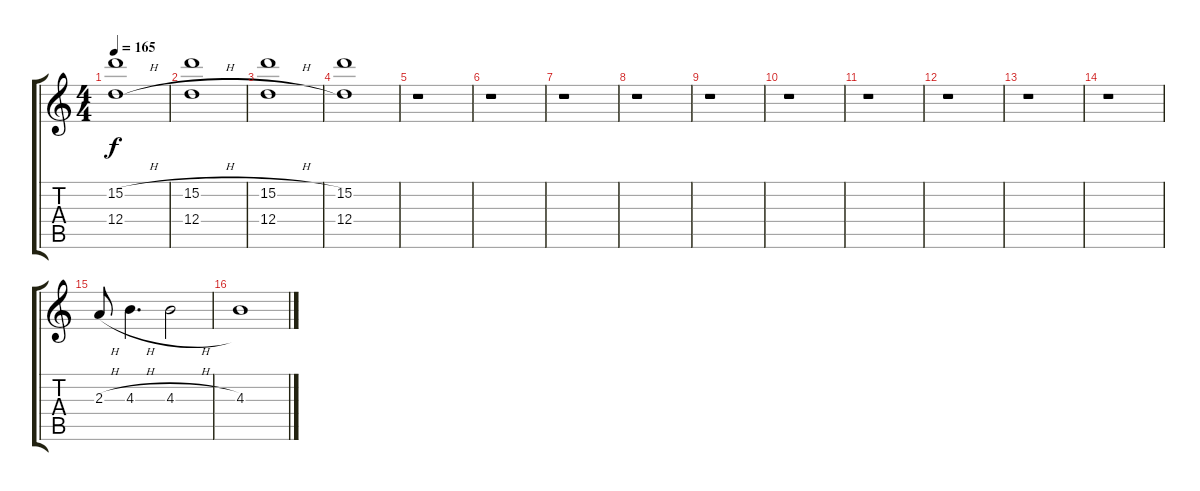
\track "" {instrument distortionguitar}
\staff {score tabs}
\tuning (E4 B3 G3 D3 A2 D2) {hide}
\ts (4 4)
\tempo 165
\clef g2
\ks c
(15.2{h} 12.4{h}).1{dy f} |
(15.2{h} 12.4{h}).1 |
(15.2{h} 12.4{h}).1 |
(15.2 12.4).1 |
r.1 |
r.1 |
r.1 |
r.1 |
r.1 |
r.1 |
r.1 |
r.1 |
r.1 |
r.1 |
2.3{h}.8 4.3{h}.4{d} 4.3{h}.2 |
4.3.1
